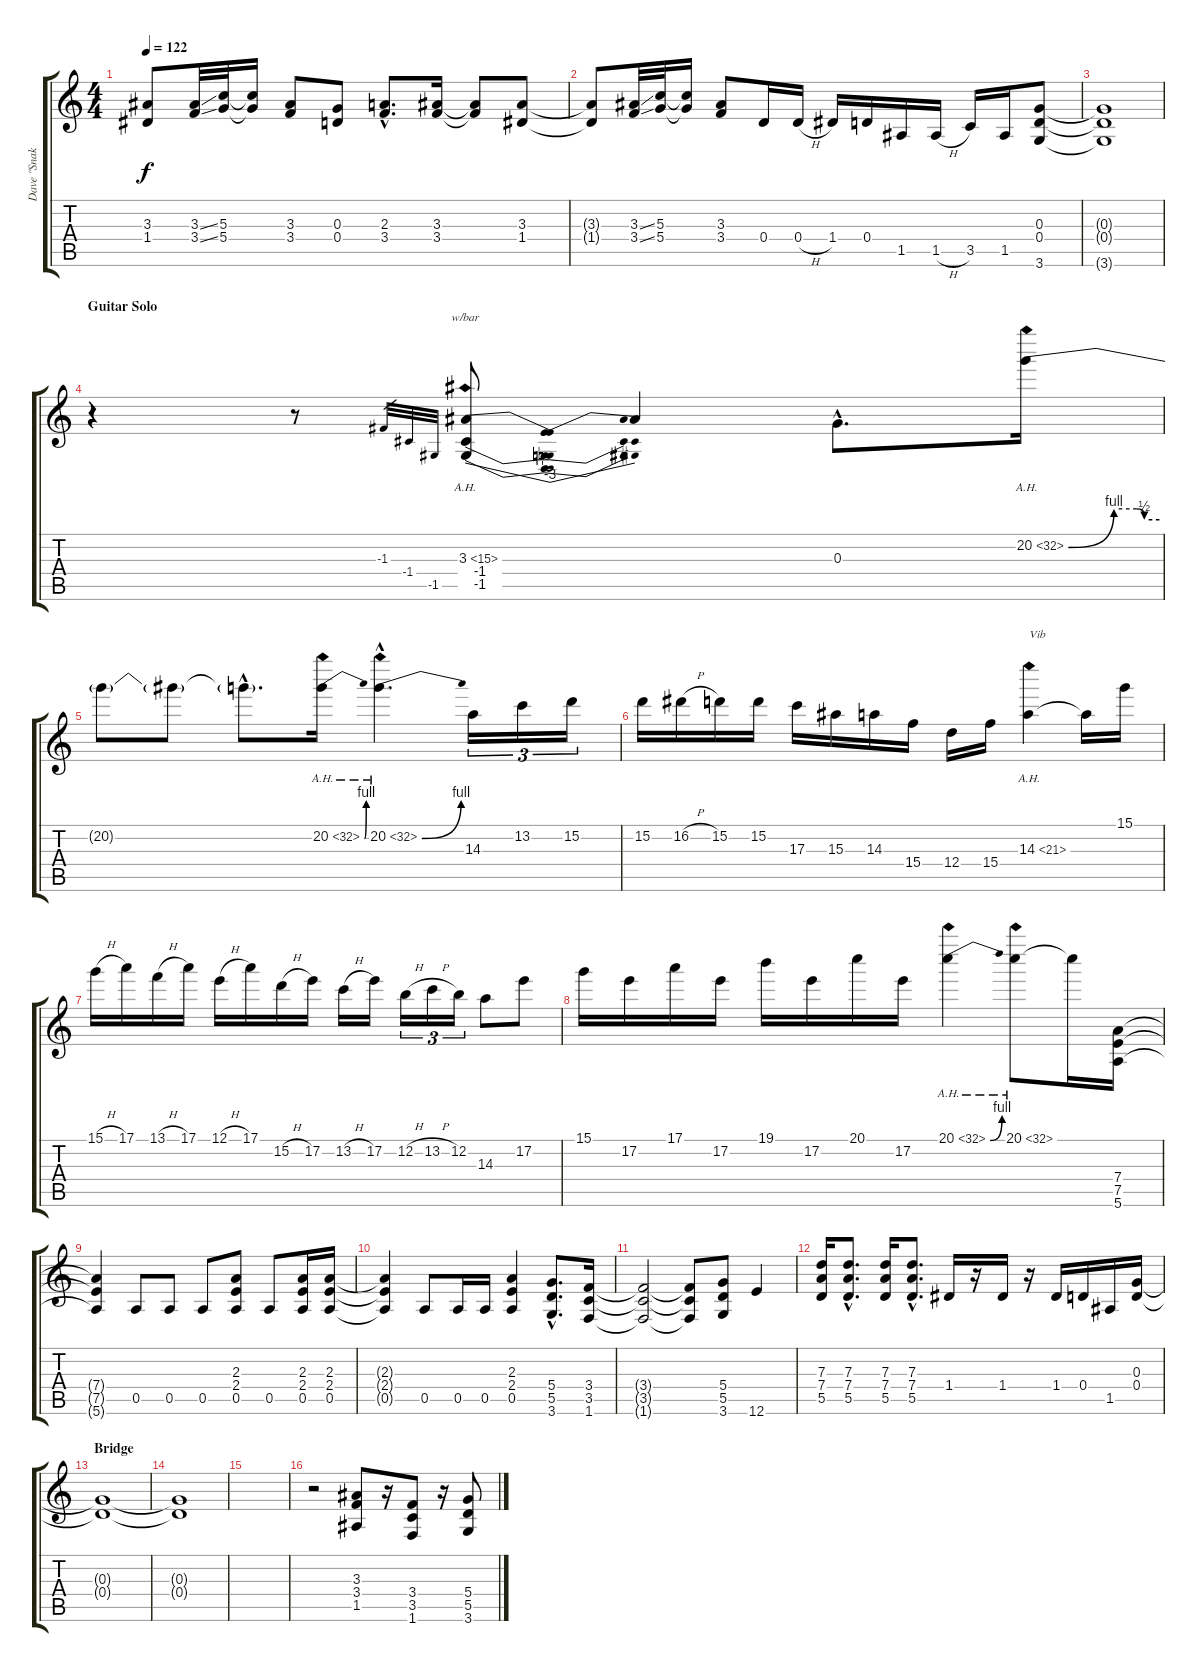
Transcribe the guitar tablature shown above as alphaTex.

\track ("Dave \"Snake\" Sabo - Guitar" "Dave \"Snak") {instrument distortionguitar}
\staff {score tabs}
\tuning (E4 B3 G3 D3 A2 E2) {hide}
\ts (4 4)
\tempo 122
\clef g2
\ks c
(3.3{t} 1.4{t}).8{dy f} (3.3{ss} 3.4{ss}).32 (5.3 5.4).32 (5.3{t} 5.4{t}).16 (3.3 3.4).8 (0.3 0.4).8 (2.3{hac} 3.4{hac}).8{d} (3.3 3.4).16 (3.3{t} 3.4{t}).8 (3.3 1.4).8 |
(3.3{t} 1.4{t}).8 (3.3{ss} 3.4{ss}).32 (5.3 5.4).32 (5.3{t} 5.4{t}).16 (3.3 3.4).8 0.4.16 0.4{h}.16 1.4.16 0.4.16 1.5.16 1.5{h}.16 3.5.16 1.5.16 (0.3 0.4 3.6).8 |
(0.3{t} 0.4{t} 3.6{t}).1 |
\section ("" "Guitar Solo")
r.4{volume 16} r.8 -1.3.32{gr} -1.4.32{gr} -1.5.32{gr} (3.3{ah 12} -1.4 -1.5).8{tbe (dip default 0 0 30 -12 60 0)} 3.3{t}.4 0.3{hac}.8{d} 20.2{be (custom 0 0 30 4 45 4 50 2 60 2) ah 12}.16 |
20.2{t}.8 20.2{t}.8{txt ""} 20.2{hac t}.8{d} 20.2{be (bend 0 0 60 4) ah 12}.16 20.2{be (bend 0 0 60 4) ah 12 hac}.4{d} 14.3.16{tu (3 2)} 13.2.16{tu (3 2)} 15.2.16{tu (3 2)} |
15.2.16 16.2{h}.16 15.2.16 15.2.16 17.3.16 15.3.16 14.3.16 15.4.16 12.4.16 15.4.16 14.3{ah 7}.4{txt "Vib"} 14.3{t}.16 15.1.16 |
15.1{h}.16 17.1.16 13.1{h}.16 17.1.16 12.1{h}.16 17.1.16 15.2{h}.16 17.2.16 13.2{h}.16 17.2.16 12.2{h}.16{tu (3 2)} 13.2{h}.16{tu (3 2)} 12.2.16{tu (3 2)} 14.3.8 17.2.8 |
15.1.16 17.2.16 17.1.16 17.2.16 19.1.16 17.2.16 20.1.16 17.2.16 20.1{be (bend 0 0 60 4) ah 12}.4 20.1{ah 12}.8 20.1{t}.16 (7.4 7.5 5.6).16 |
(7.4{t} 7.5{t} 5.6{t}).4 0.5.8 0.5.8 0.5.8 (2.3 2.4 0.5).8 0.5.8 (2.3 2.4 0.5).16 (2.3 2.4 0.5).16 |
(2.3{t} 2.4{t} 0.5{t}).4 0.5.8 0.5.16 0.5.16 (2.3 2.4 0.5).4 (5.4{hac} 5.5{hac} 3.6{hac}).8{d} (3.4 3.5 1.6).16 |
(3.4{t} 3.5{t} 1.6{t}).2 (3.4{t} 3.5{t} 1.6{t}).8 (5.4 5.5 3.6).8 12.6.4 |
(7.3 7.4 5.5).16 (7.3{hac} 7.4{hac} 5.5{hac}).8{d} (7.3 7.4 5.5).16 (7.3{hac} 7.4{hac} 5.5{hac}).8{d} 1.4.16 r.16 1.4.16 r.16 1.4.16 0.4.16 1.5.16 (0.3 0.4).16 |
\section ("" "Bridge")
(0.3{t} 0.4{t}).1{volume 6} |
(0.3{t} 0.4{t}).1 |
|
r.2 (3.3 3.4 1.5).8 r.16 (3.4 3.5 1.6).8 r.16 (5.4 5.5 3.6).8
